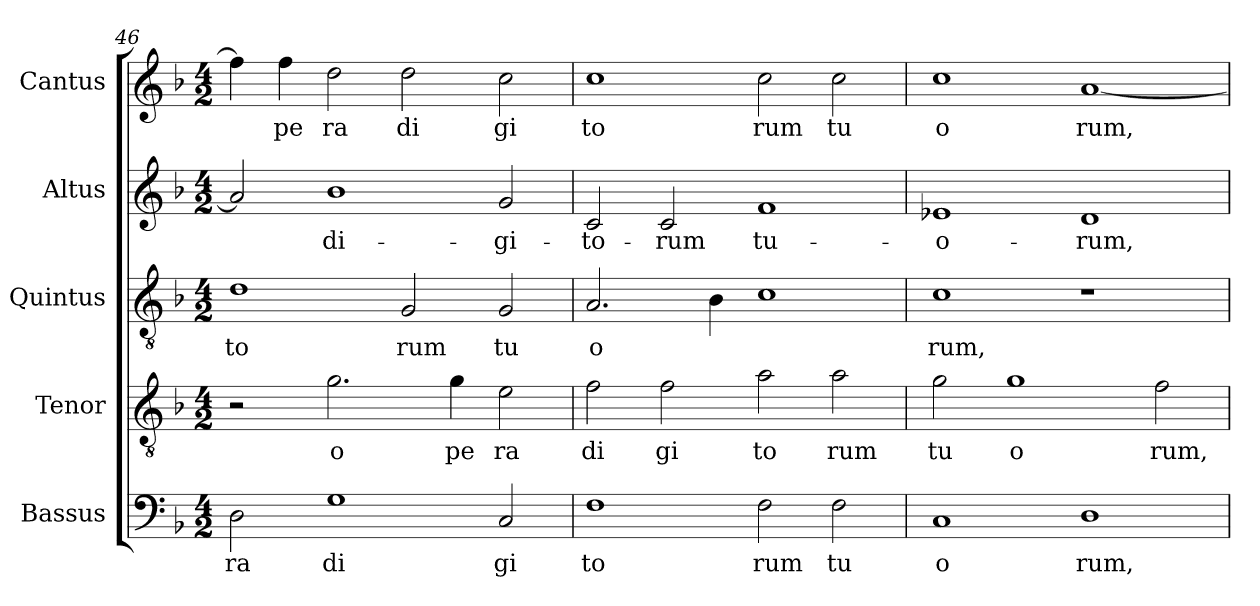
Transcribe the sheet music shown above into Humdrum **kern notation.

**kern	**text	**kern	**text	**kern	**text	**kern	**text	**kern	**text
*part5	*part5	*part4	*part4	*part3	*part3	*part2	*part2	*part1	*part1
*staff5	*staff5	*staff4	*staff4	*staff3	*staff3	*staff2	*staff2	*staff1	*staff1
*I"Bassus	*	*I"Tenor	*	*I"Quintus	*	*I"Altus	*	*I"Cantus	*
*I'Bassus	*	*I'Tenor	*	*I'Quintus	*	*I'Altus	*	*I'Cantus	*
*clefF4	*	*clefGv2	*	*clefGv2	*	*clefG2	*	*clefG2	*
*k[b-]	*	*k[b-]	*	*k[b-]	*	*k[b-]	*	*k[b-]	*
*F:	*	*F:	*	*F:	*	*F:	*	*F:	*
*M4/2	*	*M4/2	*	*M4/2	*	*M4/2	*	*M4/2	*
=46	=46	=46	=46	=46	=46	=46	=46	=46	=46
!	!LO:LY:b:cj	!	!	!	!LO:LY:b:cj	!	!	!	!
2D\	ra	2r	.	1d	to	2a/]	.	4ff\]	.
!	!	!	!	!	!	!	!	!	!LO:LY:b:cj
.	.	.	.	.	.	.	.	4ff\	pe
!	!LO:LY:b:cj	!	!LO:LY:b:cj	!	!	!	!LO:LY:b:cj	!	!LO:LY:b:cj
1G	di	2.g\	o	.	.	1b-	di-	2dd\	ra
!	!	!	!	!	!LO:LY:b:cj	!	!	!	!LO:LY:b:cj
.	.	.	.	2G/	rum	.	.	2dd\	di
!	!	!	!LO:LY:b:cj	!	!	!	!	!	!
.	.	4g\	pe	.	.	.	.	.	.
!	!LO:LY:b:cj	!	!LO:LY:b:cj	!	!LO:LY:b:cj	!	!LO:LY:b:cj	!	!LO:LY:b:cj
2C/	gi	2e\	ra	2G/	tu	2g/	-gi-	2cc\	gi
=47	=47	=47	=47	=47	=47	=47	=47	=47	=47
!	!LO:LY:b:cj	!	!LO:LY:b:cj	!	!LO:LY:b:cj	!	!LO:LY:b:cj	!	!LO:LY:b:cj
1F	to	2f\	di	2.A/	o	2c/	-to-	1cc	to
!	!	!	!LO:LY:b:cj	!	!	!	!LO:LY:b:cj	!	!
.	.	2f\	gi	.	.	2c/	-rum	.	.
.	.	.	.	4B-\	.	.	.	.	.
!	!LO:LY:b:cj	!	!LO:LY:b:cj	!	!	!	!LO:LY:b:cj	!	!LO:LY:b:cj
2F\	rum	2a\	to	1c	.	1f	tu-	2cc\	rum
!	!LO:LY:b:cj	!	!LO:LY:b:cj	!	!	!	!	!	!LO:LY:b:cj
2F\	tu	2a\	rum	.	.	.	.	2cc\	tu
=48	=48	=48	=48	=48	=48	=48	=48	=48	=48
!	!LO:LY:b:cj	!	!LO:LY:b:cj	!	!LO:LY:b:cj	!	!LO:LY:b:cj	!	!LO:LY:b:cj
1C	o	2g\	tu	1c	rum,	1e-X	-o-	1cc	o
!	!	!	!LO:LY:b:cj	!	!	!	!	!	!
.	.	1g	o	.	.	.	.	.	.
!	!LO:LY:b:cj	!	!	!	!	!	!LO:LY:b:cj	!	!LO:LY:b
1D	rum,	.	.	1r	.	1d	-rum,	[<1a	rum,
!	!	!	!LO:LY:b:cj	!	!	!	!	!	!
.	.	2f\	rum,	.	.	.	.	.	.
=	=	=	=	=	=	=	=	=	=
*-	*-	*-	*-	*-	*-	*-	*-	*-	*-
